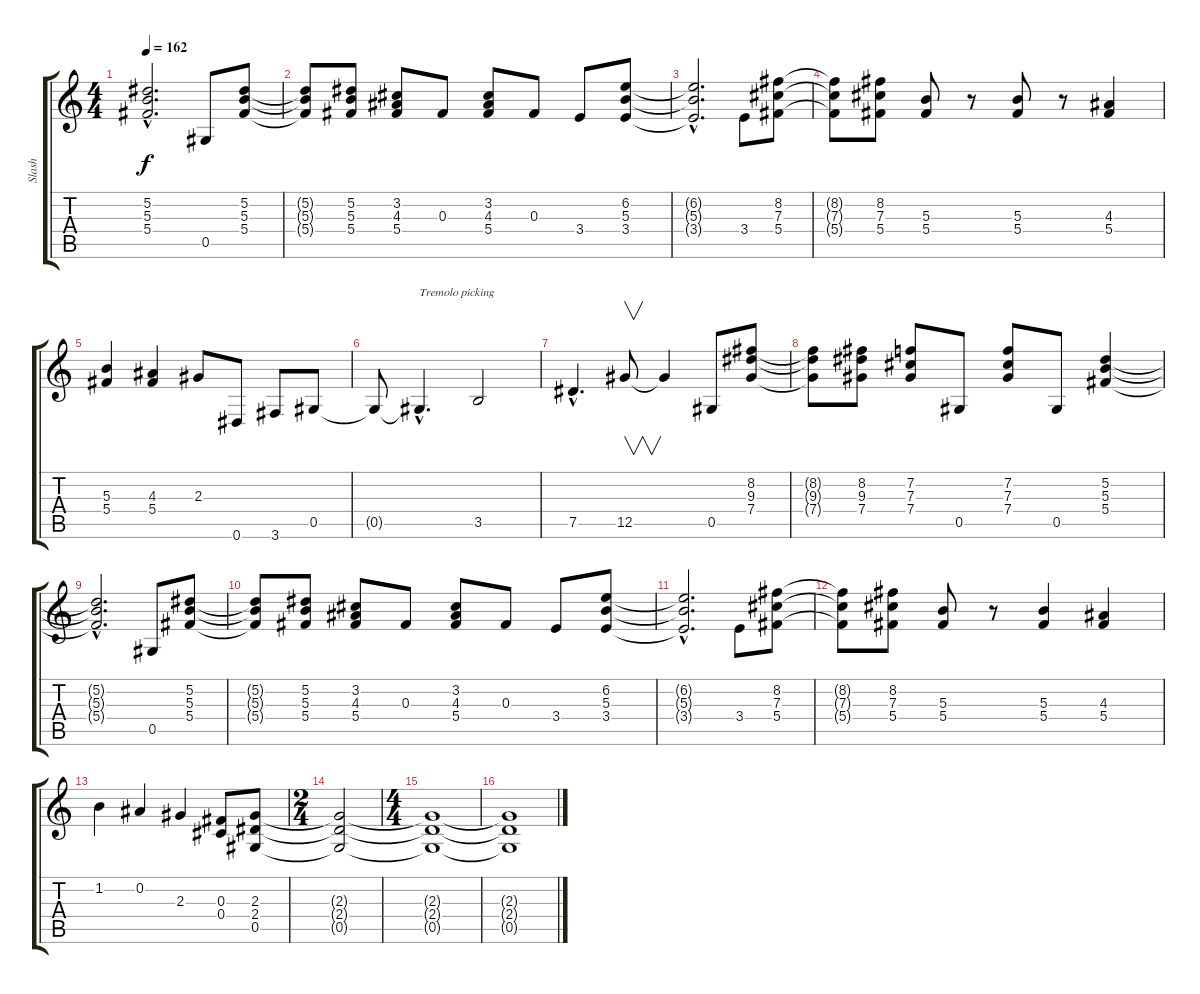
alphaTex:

\track ("Slash" "Slash") {instrument overdrivenguitar}
\staff {score tabs}
\tuning (Eb4 Bb3 Gb3 Db3 Ab2 Eb2) {hide}
\ts (4 4)
\tempo 162
\clef g2
\ks c
(5.2{hac t} 5.3{hac t} 5.4{hac t}).2{d dy f} 0.5.8 (5.2 5.3 5.4).8 |
(5.2{t} 5.3{t} 5.4{t}).8 (5.2 5.3 5.4).8 (3.2 4.3 5.4).8 0.3.8 (3.2 4.3 5.4).8 0.3.8 3.4.8 (6.2 5.3 3.4).8 |
(6.2{hac t} 5.3{hac t} 3.4{hac t}).2{d} 3.4.8 (8.2 7.3 5.4).8 |
(8.2{t} 7.3{t} 5.4{t}).8 (8.2 7.3 5.4).8 (5.3 5.4).8 r.8 (5.3 5.4).8 r.8 (4.3 5.4).4 |
(5.3 5.4).4 (4.3 5.4).4 2.3.8 0.6.8 3.6.8 0.5.8 |
0.5{t}.8 0.5{hac t}.4{d txt "Tremolo picking"} 3.5.2 |
7.5{hac}.4{d} 12.5.8{v} 12.5{t}.4 0.5.8 (8.2 9.3 7.4).8 |
(8.2{t} 9.3{t} 7.4{t}).8 (8.2 9.3 7.4).8 (7.2 7.3 7.4).8 0.5.8 (7.2 7.3 7.4).8 0.5.8 (5.2 5.3 5.4).4 |
(5.2{hac t} 5.3{hac t} 5.4{hac t}).2{d} 0.5.8 (5.2 5.3 5.4).8 |
(5.2{t} 5.3{t} 5.4{t}).8 (5.2 5.3 5.4).8 (3.2 4.3 5.4).8 0.3.8 (3.2 4.3 5.4).8 0.3.8 3.4.8 (6.2 5.3 3.4).8 |
(6.2{hac t} 5.3{hac t} 3.4{hac t}).2{d} 3.4.8 (8.2 7.3 5.4).8 |
(8.2{t} 7.3{t} 5.4{t}).8 (8.2 7.3 5.4).8 (5.3 5.4).8 r.8 (5.3 5.4).4 (4.3 5.4).4 |
1.2.4 0.2.4 2.3.4 (0.3 0.4).8 (2.3 2.4 0.5).8 |
\ts (2 4)
(2.3{t} 2.4{t} 0.5{t}).2 |
\ts (4 4)
(2.3{t} 2.4{t} 0.5{t}).1 |
(2.3{t} 2.4{t} 0.5{t}).1
